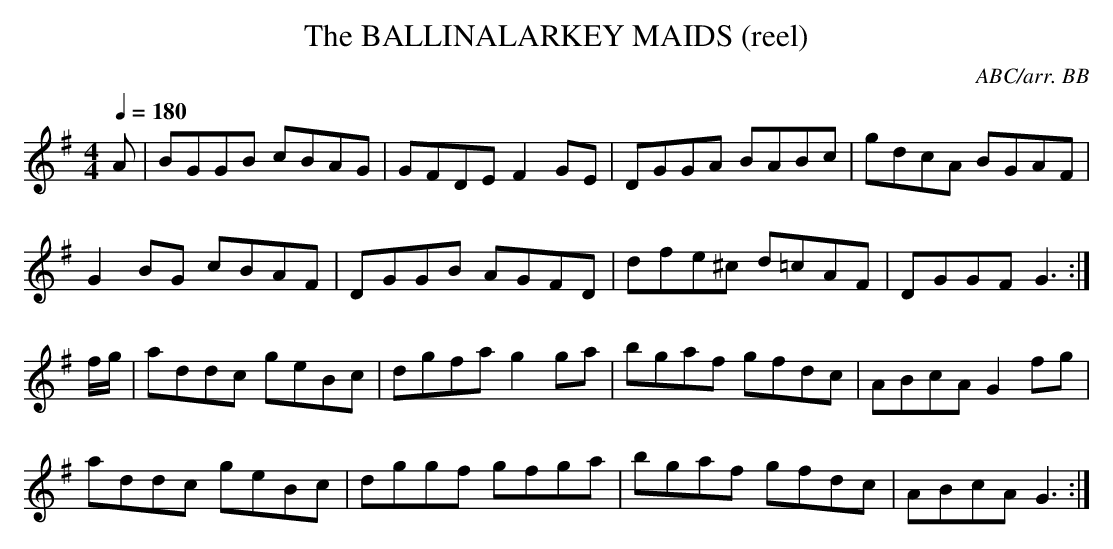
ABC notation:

X:1
T:BALLINALARKEY MAIDS (reel), The
C:ABC/arr. BB
Q:1/4=180
L:1/8
M:4/4
K:G
A|BGGB cBAG|GFDE F2GE|DGGA BABc|gdcA BGAF|
G2 BG cBAF|DGGB AGFD|dfe^c d=cAF|DGGF G3:|
f/g/|addc geBc|dgfa g2 ga|bgaf gfdc|ABcA G2 fg|
addc geBc|dggf gfga|bgaf gfdc|ABcA G3:|
